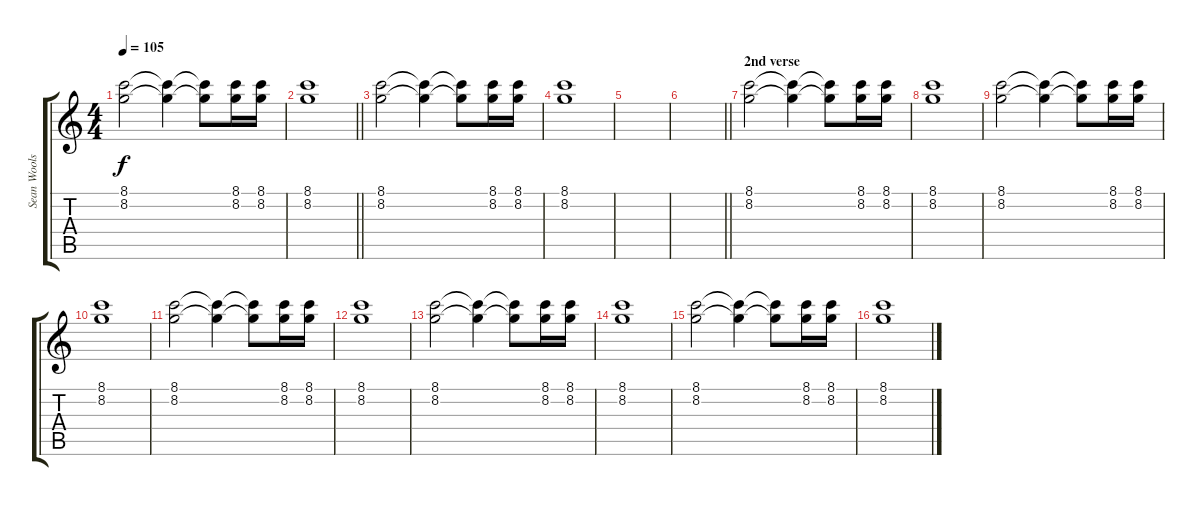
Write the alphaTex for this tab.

\track ("Sean Woolstenhulme " "Sean Wools") {instrument distortionguitar}
\staff {score tabs}
\tuning (E4 B3 G3 D3 A2 E2) {hide}
\ts (4 4)
\tempo 105
\clef g2
\ks c
(8.1 8.2).2{dy f} (8.1{t} 8.2{t}).4 (8.1{t} 8.2{t}).8 (8.1 8.2).16 (8.1 8.2).16 |
\barLineRight lightlight
(8.1 8.2).1 |
(8.1 8.2).2 (8.1{t} 8.2{t}).4 (8.1{t} 8.2{t}).8 (8.1 8.2).16 (8.1 8.2).16 |
(8.1 8.2).1 |
|
\barLineRight lightlight
|
\section ("" "2nd verse")
(8.1 8.2).2 (8.1{t} 8.2{t}).4 (8.1{t} 8.2{t}).8 (8.1 8.2).16 (8.1 8.2).16 |
(8.1 8.2).1 |
(8.1 8.2).2 (8.1{t} 8.2{t}).4 (8.1{t} 8.2{t}).8 (8.1 8.2).16 (8.1 8.2).16 |
(8.1 8.2).1 |
(8.1 8.2).2 (8.1{t} 8.2{t}).4 (8.1{t} 8.2{t}).8 (8.1 8.2).16 (8.1 8.2).16 |
(8.1 8.2).1 |
(8.1 8.2).2 (8.1{t} 8.2{t}).4 (8.1{t} 8.2{t}).8 (8.1 8.2).16 (8.1 8.2).16 |
(8.1 8.2).1 |
(8.1 8.2).2 (8.1{t} 8.2{t}).4 (8.1{t} 8.2{t}).8 (8.1 8.2).16 (8.1 8.2).16 |
(8.1 8.2).1
